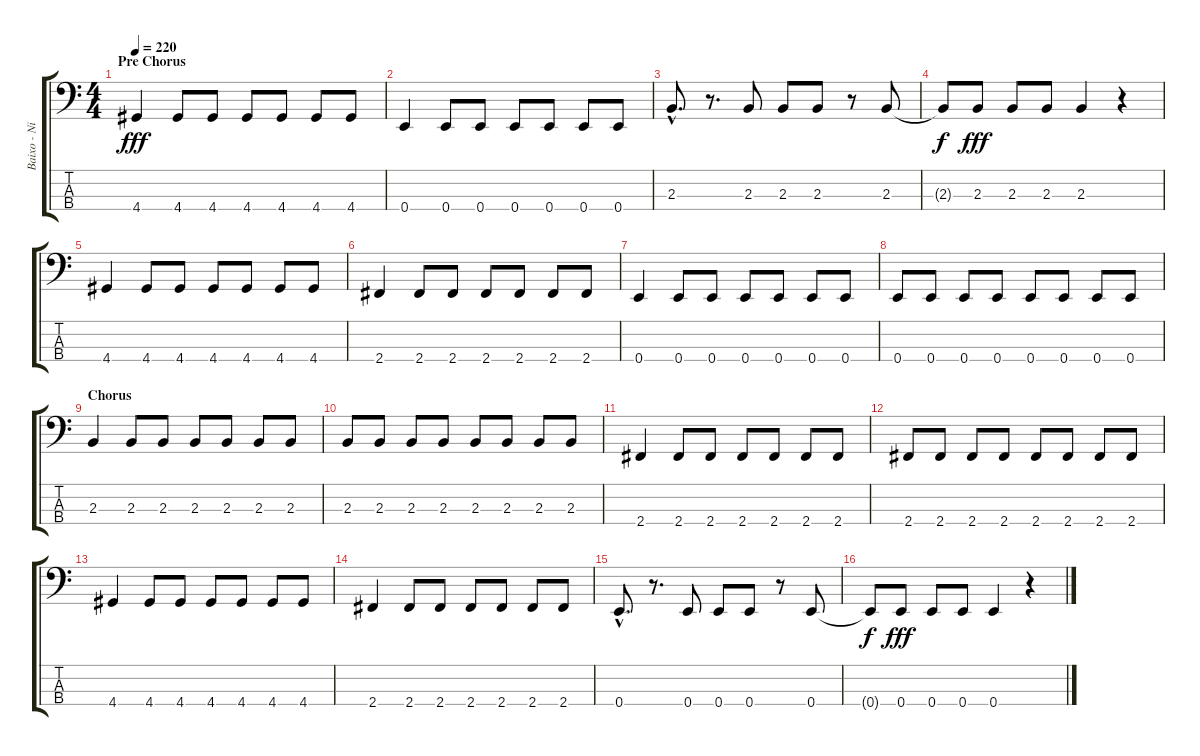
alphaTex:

\track ("Baixo - Nikola" "Baixo - Ni") {instrument electricbasspick}
\staff {score tabs}
\tuning (G2 D2 A1 E1) {hide}
\ts (4 4)
\section ("" "Pre Chorus")
\tempo 220
\clef f4
\ks c
4.4.4{dy fff} 4.4.8 4.4.8 4.4.8 4.4.8 4.4.8 4.4.8 |
0.4.4 0.4.8 0.4.8 0.4.8 0.4.8 0.4.8 0.4.8 |
2.3{hac}.8{d} r.8{d} 2.3.8 2.3.8 2.3.8 r.8 2.3.8 |
2.3{t}.8{dy f} 2.3.8{dy fff} 2.3.8 2.3.8 2.3.4 r.4 |
4.4.4 4.4.8 4.4.8 4.4.8 4.4.8 4.4.8 4.4.8 |
2.4.4 2.4.8 2.4.8 2.4.8 2.4.8 2.4.8 2.4.8 |
0.4.4 0.4.8 0.4.8 0.4.8 0.4.8 0.4.8 0.4.8 |
0.4.8 0.4.8 0.4.8 0.4.8 0.4.8 0.4.8 0.4.8 0.4.8 |
\section ("" "Chorus")
2.3.4 2.3.8 2.3.8 2.3.8 2.3.8 2.3.8 2.3.8 |
2.3.8 2.3.8 2.3.8 2.3.8 2.3.8 2.3.8 2.3.8 2.3.8 |
2.4.4 2.4.8 2.4.8 2.4.8 2.4.8 2.4.8 2.4.8 |
2.4.8 2.4.8 2.4.8 2.4.8 2.4.8 2.4.8 2.4.8 2.4.8 |
4.4.4 4.4.8 4.4.8 4.4.8 4.4.8 4.4.8 4.4.8 |
2.4.4 2.4.8 2.4.8 2.4.8 2.4.8 2.4.8 2.4.8 |
0.4{hac}.8{d} r.8{d} 0.4.8 0.4.8 0.4.8 r.8 0.4.8 |
0.4{t}.8{dy f} 0.4.8{dy fff} 0.4.8 0.4.8 0.4.4 r.4
